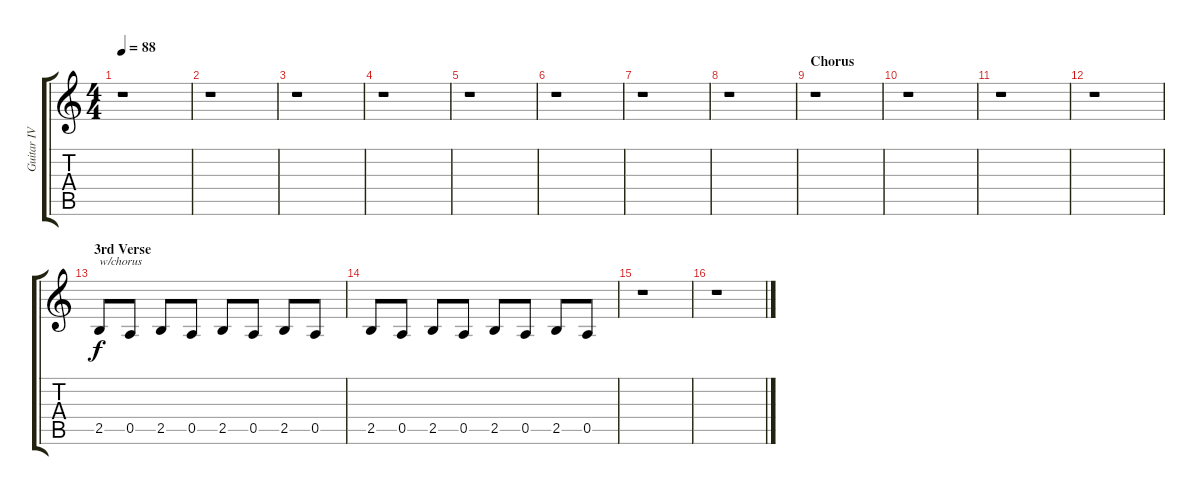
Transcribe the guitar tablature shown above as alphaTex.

\track ("Guitar IV" "Guitar IV") {instrument electricguitarclean}
\staff {score tabs}
\tuning (E4 B3 G3 D3 A2 E2) {hide}
\ts (4 4)
\tempo 88
\clef g2
\ks c
r.1{dy f} |
r.1 |
r.1 |
r.1 |
r.1 |
r.1 |
r.1 |
r.1 |
\section ("" "Chorus")
r.1 |
r.1 |
r.1 |
r.1 |
\section ("" "3rd Verse")
2.5.8{txt "w/chorus"} 0.5.8 2.5.8 0.5.8 2.5.8 0.5.8 2.5.8 0.5.8 |
2.5.8 0.5.8 2.5.8 0.5.8 2.5.8 0.5.8 2.5.8 0.5.8 |
r.1 |
r.1
